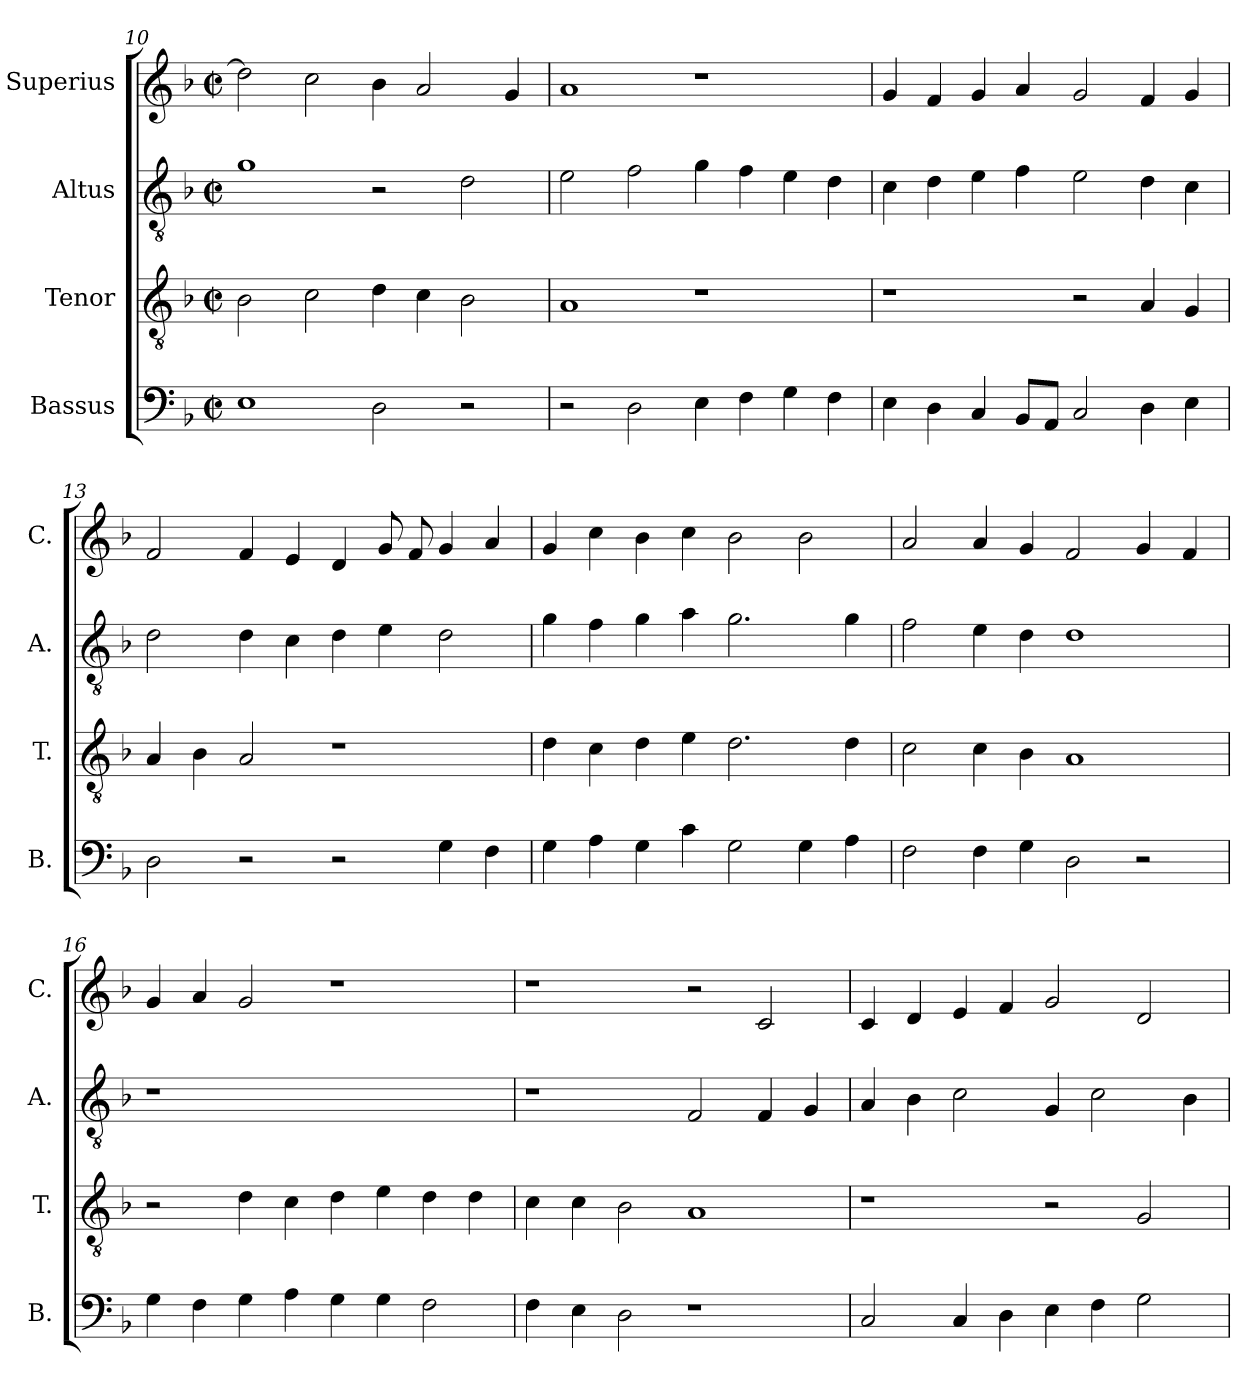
**kern	**kern	**kern	**kern
*part4	*part3	*part2	*part1
*staff4	*staff3	*staff2	*staff1
*I"Bassus	*I"Tenor	*I"Altus	*I"Superius
*I'B.	*I'T.	*I'A.	*I'C.
*clefF4	*clefGv2	*clefGv2	*clefG2
*	*ITrd7c12	*ITrd7c12	*
*k[b-]	*k[b-]	*k[b-]	*k[b-]
*F:	*F:	*F:	*F:
*M2/2	*M2/2	*M2/2	*M2/2
*met(c|)	*met(c|)	*met(c|)	*met(c|)
=10	=10	=10	=10
1Ei	2BB-i\	1Gi	2ddi\]
.	2Ci\	.	2cci\
2Di\	4Di\	2r	4b-i\
.	4Ci\	.	2ai/
2r	2BB-i\	2Di\	.
.	.	.	4gi/
=11	=11	=11	=11
2r	1AAi	2Ei\	1ai
2Di\	.	2Fi\	.
4Ei\	1r	4Gi\	1r
4Fi\	.	4Fi\	.
4Gi\	.	4Ei\	.
4Fi\	.	4Di\	.
=12	=12	=12	=12
4Ei\	1r	4Ci\	4gi/
4Di\	.	4Di\	4fi/
4Ci/	.	4Ei\	4gi/
8BB-i/L	.	4Fi\	4ai/
8AAi/J	.	.	.
2Ci/	2r	2Ei\	2gi/
4Di\	4AAi/	4Di\	4fi/
4Ei\	4GGi/	4Ci\	4gi/
!!LO:PB:g=z
=13	=13	=13	=13
2Di\	4AAi/	2Di\	2fi/
.	4BB-i\	.	.
2r	2AAi/	4Di\	4fi/
.	.	4Ci\	4ei/
2r	1r	4Di\	4di/
.	.	4Ei\	8gi/
.	.	.	8fi/
4Gi\	.	2Di\	4gi/
4Fi\	.	.	4ai/
=14	=14	=14	=14
4Gi\	4Di\	4Gi\	4gi/
4Ai\	4Ci\	4Fi\	4cci\
4Gi\	4Di\	4Gi\	4b-i\
4ci\	4Ei\	4Ai\	4cci\
2Gi\	2.Di\	2.Gi\	2b-i\
4Gi\	.	.	2b-i\
4Ai\	4Di\	4Gi\	.
=15	=15	=15	=15
2Fi\	2Ci\	2Fi\	2ai/
4Fi\	4Ci\	4Ei\	4ai/
4Gi\	4BB-i\	4Di\	4gi/
2Di\	1AAi	1Di	2fi/
2r	.	.	4gi/
.	.	.	4fi/
=16	=16	=16	=16
!	!	!LO:N:vis=1	!
4Gi\	2r	1r	4gi/
4Fi\	.	.	4ai/
4Gi\	4Di\	.	2gi/
4Ai\	4Ci\	.	.
4Gi\	4Di\	1ryy	1r
4Gi\	4Ei\	.	.
2Fi\	4Di\	.	.
.	4Di\	.	.
!!LO:LB:g=z
=17	=17	=17	=17
4Fi\	4Ci\	1r	1r
4Ei\	4Ci\	.	.
2Di\	2BB-i\	.	.
1r	1AAi	2FFi/	2r
.	.	4FFi/	2ci/
.	.	4GGi/	.
=18	=18	=18	=18
2Ci/	1r	4AAi/	4ci/
.	.	4BB-i\	4di/
4Ci/	.	2Ci\	4ei/
4Di\	.	.	4fi/
4Ei\	2r	4GGi/	2gi/
4Fi\	.	2Ci\	.
2Gi\	2GGi/	.	2di/
.	.	4BB-i\	.
=	=	=	=
*-	*-	*-	*-
